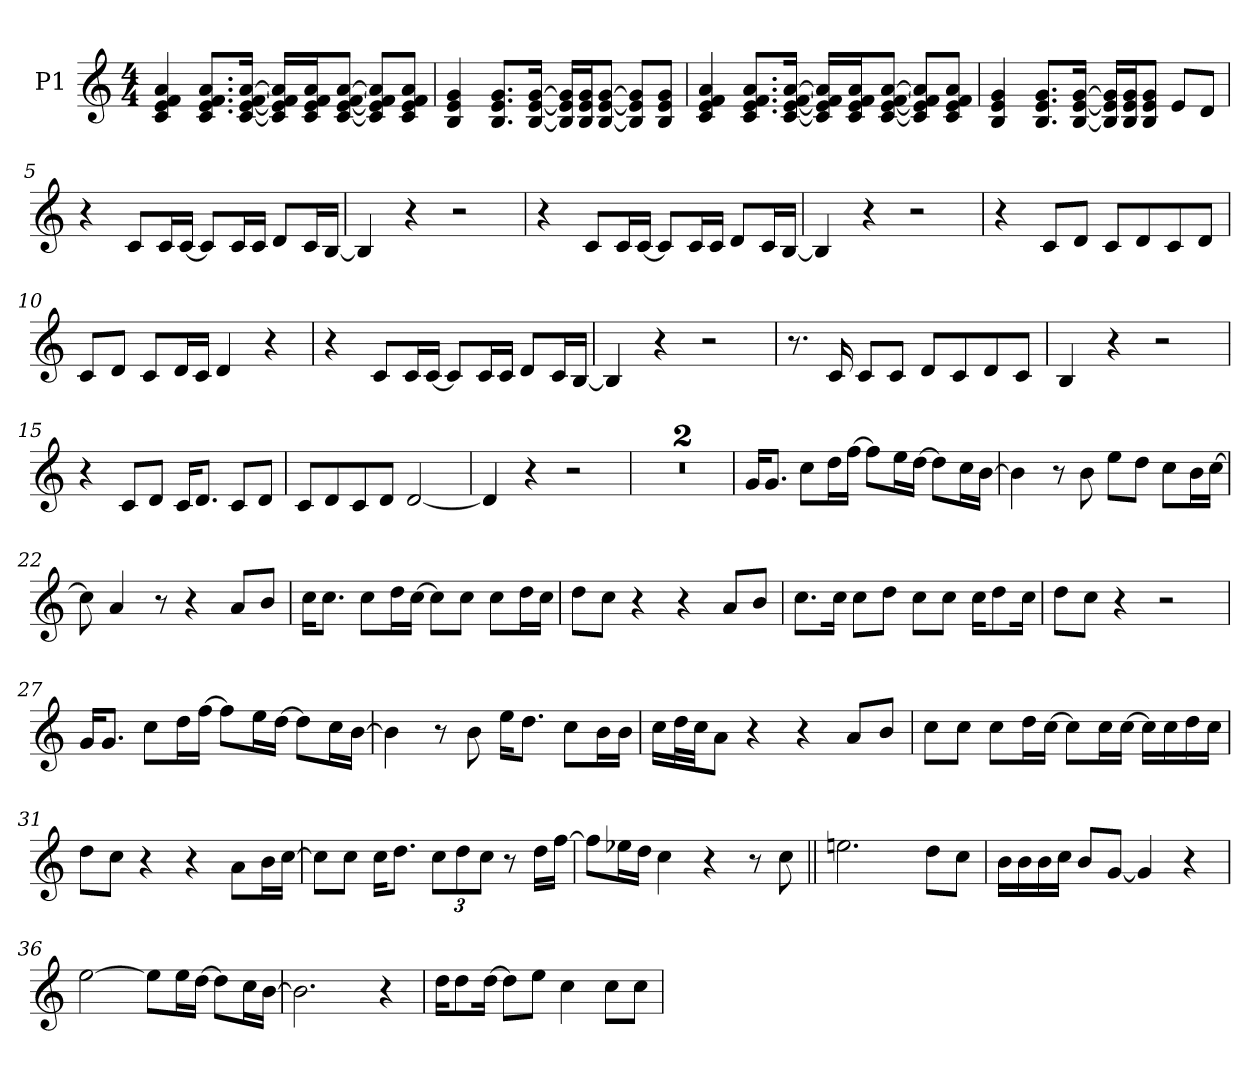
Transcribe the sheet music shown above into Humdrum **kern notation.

**kern
*part1
*staff1
*I"P1
*clefG2
*k[]
*M4/4
*MM68
=1
4c/ 4e/ 4f/ 4a/
8.c/ 8.e/ 8.f/ 8.a/L
[<16c/ [<16e/ [>16f/ [>16a/Jk
16c/] 16e/] 16f/] 16a/]LL
16c/ 16e/ 16f/ 16a/J
[<8c/ [<8e/ [>8f/ [>8a/J
8c/] 8e/] 8f/] 8a/]L
8c/ 8e/ 8f/ 8a/J
=2
4B/ 4e/ 4g/
8.B/ 8.e/ 8.g/L
[<16B/ [<16e/ [>16g/Jk
16B/] 16e/] 16g/]LL
16B/ 16e/ 16g/J
[<8B/ [<8e/ [>8g/J
8B/] 8e/] 8g/]L
8B/ 8e/ 8g/J
=3
4c/ 4e/ 4f/ 4a/
8.c/ 8.e/ 8.f/ 8.a/L
[<16c/ [<16e/ [>16f/ [>16a/Jk
16c/] 16e/] 16f/] 16a/]LL
16c/ 16e/ 16f/ 16a/J
[<8c/ [<8e/ [>8f/ [>8a/J
8c/] 8e/] 8f/] 8a/]L
8c/ 8e/ 8f/ 8a/J
!!LO:LB:g=z
=4
4B/ 4e/ 4g/
8.B/ 8.e/ 8.g/L
[<16B/ [<16e/ [>16g/Jk
16B/] 16e/] 16g/]LL
16B/ 16e/ 16g/J
8B/ 8e/ 8g/J
8e/L
8d/J
=5
4r
8c/L
16c/L
[<16c/JJ
8c/L]
16c/L
16c/JJ
8d/L
16c/L
[<16B/JJ
=6
4B/]
4r
2r
=7
4r
8c/L
16c/L
[<16c/JJ
8c/L]
16c/L
16c/JJ
8d/L
16c/L
[<16B/JJ
!!LO:LB:g=z
=8
4B/]
4r
2r
=9
4r
8c/L
8d/J
8c/L
8d/
8c/
8d/J
=10
8c/L
8d/J
8c/L
16d/L
16c/JJ
4d/
4r
=11
4r
8c/L
16c/L
[<16c/JJ
8c/L]
16c/L
16c/JJ
8d/L
16c/L
[<16B/JJ
=12
4B/]
4r
2r
!!LO:LB:g=z
=13
8.r
16c/
8c/L
8c/J
8d/L
8c/
8d/
8c/J
=14
4B/
4r
2r
=15
4r
8c/L
8d/J
16c/KL
8.d/J
8c/L
8d/J
=16
8c/L
8d/
8c/
8d/J
[<2d/
=17
4d/]
4r
2r
=18
1r
!!LO:LB:g=z
=19
1r
=20
16g/KL
8.g/J
8cc\L
16dd\L
[>16ff\JJ
8ff\L]
16ee\L
[>16dd\JJ
8dd\L]
16cc\L
[>16b\JJ
=21
4b\]
8r
8b\
8ee\L
8dd\J
8cc\L
16b\L
[>16cc\JJ
=22
8cc\]
4a/
8r
4r
8a/L
8b/J
!!LO:LB:g=z
=23
16cc\KL
8.cc\J
8cc\L
16dd\L
[>16cc\JJ
8cc\L]
8cc\J
8cc\L
16dd\L
16cc\JJ
=24
8dd\L
8cc\J
4r
4r
8a/L
8b/J
=25
8.cc\L
16cc\Jk
8cc\L
8dd\J
8cc\L
8cc\J
16cc\KL
8dd\
16cc\Jk
=26
8dd\L
8cc\J
4r
2r
!!LO:LB:g=z
=27
16g/KL
8.g/J
8cc\L
16dd\L
[>16ff\JJ
8ff\L]
16ee\L
[>16dd\JJ
8dd\L]
16cc\L
[>16b\JJ
=28
4b\]
8r
8b\
16ee\KL
8.dd\J
8cc\L
16b\L
16b\JJ
=29
16cc\LL
32dd\L
32cc\JJ
8a\J
4r
4r
8a/L
8b/J
=30
8cc\L
8cc\J
8cc\L
16dd\L
[>16cc\JJ
8cc\L]
16cc\L
[>16cc\JJ
16cc\LL]
16cc\
16dd\
16cc\JJ
!!LO:LB:g=z
=31
8dd\L
8cc\J
4r
4r
8a\L
16b\L
[>16cc\JJ
=32
8cc\L]
8cc\J
16cc\KL
8.dd\J
*Xbrackettup
12cc\L
12dd\
12cc\J
8r
16dd\LL
[>16ff\JJ
=33
8ff\L]
16ee-X\L
16dd\JJ
4cc\
4r
8r
8cc\
=34||
2.een\
8dd\L
8cc\J
!!LO:LB:g=z
=35
16b\LL
16b\
16b\
16cc\JJ
8b/L
[<8g/J
4g/]
4r
=36
[>2ee\
8ee\L]
16ee\L
[>16dd\JJ
8dd\L]
16cc\L
[>16b\JJ
=37
2.b\]
4r
=38
16dd\KL
8dd\
[>16dd\Jk
8dd\L]
8ee\J
4cc\
8cc\L
8cc\J
=
*-
